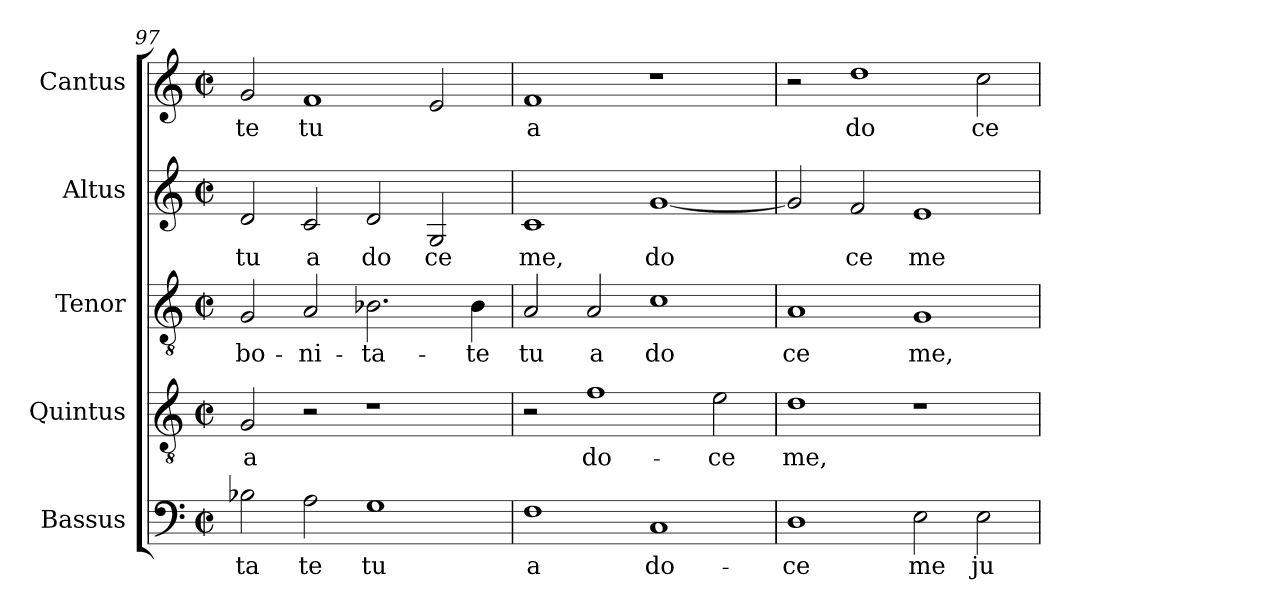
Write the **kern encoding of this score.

**kern	**text	**kern	**text	**kern	**text	**kern	**text	**kern	**text
*part5	*part5	*part4	*part4	*part3	*part3	*part2	*part2	*part1	*part1
*staff5	*staff5	*staff4	*staff4	*staff3	*staff3	*staff2	*staff2	*staff1	*staff1
*I"Bassus	*	*I"Quintus	*	*I"Tenor	*	*I"Altus	*	*I"Cantus	*
*clefF4	*	*clefGv2	*	*clefGv2	*	*clefG2	*	*clefG2	*
*k[]	*	*k[]	*	*k[]	*	*k[]	*	*k[]	*
*C:	*	*C:	*	*C:	*	*C:	*	*C:	*
*M2/2	*	*M2/2	*	*M2/2	*	*M2/2	*	*M2/2	*
*met(c|)	*	*met(c|)	*	*met(c|)	*	*met(c|)	*	*met(c|)	*
=97	=97	=97	=97	=97	=97	=97	=97	=97	=97
!	!LO:LY:b:cj	!	!LO:LY:b:cj	!	!LO:LY:b:cj	!	!LO:LY:b:cj	!	!LO:LY:b:cj
2B-X\	ta	2G/	-a	2G/	bo-	2d/	tu	2g/	te
!	!LO:LY:b:cj	!	!	!	!LO:LY:b:cj	!	!LO:LY:b:cj	!	!LO:LY:b:cj
2A\	te	2r	.	2A/	-ni-	2c/	a	1f	tu
!	!LO:LY:b:cj	!	!	!	!LO:LY:b:cj	!	!LO:LY:b:cj	!	!
1G	tu	1r	.	2.B-X\	-ta-	2d/	do	.	.
!	!	!	!	!	!	!	!LO:LY:b:cj	!	!LO:LY:b:cj
.	.	.	.	.	.	2G/	ce	2e/	.
!	!	!	!	!	!LO:LY:b:cj	!	!	!	!
.	.	.	.	4B-\	-te	.	.	.	.
!!LO:PB:g=z
=98	=98	=98	=98	=98	=98	=98	=98	=98	=98
!	!LO:LY:b:cj	!	!	!	!LO:LY:b:cj	!	!LO:LY:b:cj	!	!LO:LY:b:cj
1F	a	2r	.	2A/	tu	1c	me,	1f	a
!	!	!	!LO:LY:b:cj	!	!LO:LY:b:cj	!	!	!	!
.	.	1f	do-	2A/	a	.	.	.	.
!	!LO:LY:b:cj	!	!	!	!LO:LY:b:cj	!	!LO:LY:b:cj	!	!
1C	do-	.	.	1c	do	[<1g	do-	1r	.
!	!	!	!LO:LY:b:cj	!	!	!	!	!	!
.	.	2e\	-ce	.	.	.	.	.	.
=99	=99	=99	=99	=99	=99	=99	=99	=99	=99
!	!LO:LY:b:cj	!	!LO:LY:b:cj	!	!LO:LY:b:cj	!	!LO:LY:b:cj	!	!
1D	-ce	1d	me,	1A	ce	2g/]	--	2r	.
!	!	!	!	!	!	!	!LO:LY:b:cj	!	!LO:LY:b:cj
.	.	.	.	.	.	2f/	-ce	1dd	do
!	!LO:LY:b:cj	!	!	!	!LO:LY:b:cj	!	!LO:LY:b:cj	!	!
2E\	me	1r	.	1G	me,	1e	me	.	.
!	!LO:LY:b:cj	!	!	!	!	!	!	!	!LO:LY:b:cj
2E\	ju-	.	.	.	.	.	.	2cc\	ce
=	=	=	=	=	=	=	=	=	=
*-	*-	*-	*-	*-	*-	*-	*-	*-	*-
